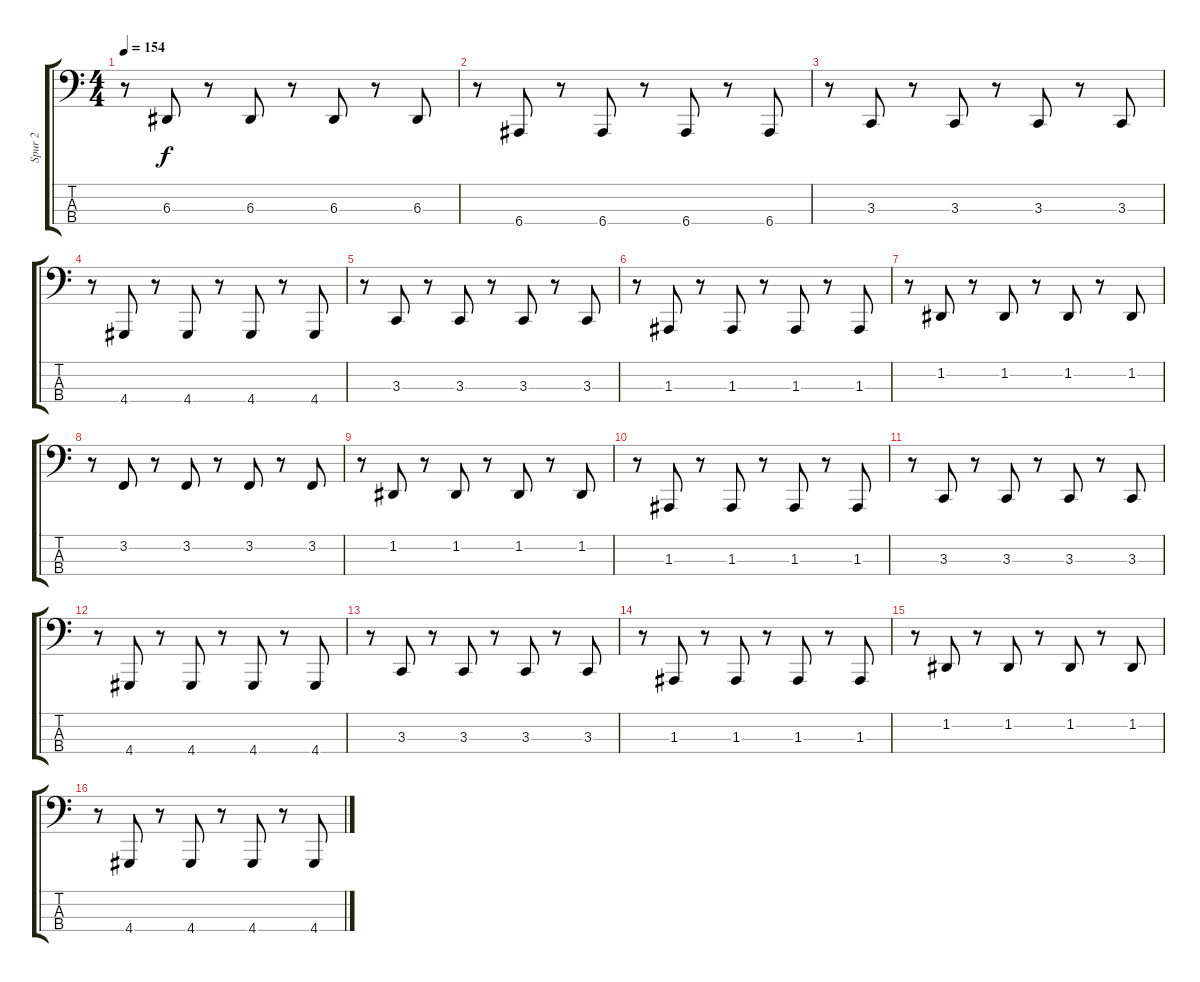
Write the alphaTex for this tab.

\track ("Spur 2" "Spur 2") {instrument acousticgrandpiano}
\staff {score tabs}
\tuning (G2 D2 A1 E1) {hide}
\ts (4 4)
\tempo 154
\clef f4
\ks c
r.8{dy f} 6.3.8 r.8 6.3.8 r.8 6.3.8 r.8 6.3.8 |
r.8 6.4.8 r.8 6.4.8 r.8 6.4.8 r.8 6.4.8 |
r.8 3.3.8 r.8 3.3.8 r.8 3.3.8 r.8 3.3.8 |
r.8 4.4.8 r.8 4.4.8 r.8 4.4.8 r.8 4.4.8 |
r.8 3.3.8 r.8 3.3.8 r.8 3.3.8 r.8 3.3.8 |
r.8 1.3.8 r.8 1.3.8 r.8 1.3.8 r.8 1.3.8 |
r.8 1.2.8 r.8 1.2.8 r.8 1.2.8 r.8 1.2.8 |
r.8 3.2.8 r.8 3.2.8 r.8 3.2.8 r.8 3.2.8 |
r.8 1.2.8 r.8 1.2.8 r.8 1.2.8 r.8 1.2.8 |
r.8 1.3.8 r.8 1.3.8 r.8 1.3.8 r.8 1.3.8 |
r.8 3.3.8 r.8 3.3.8 r.8 3.3.8 r.8 3.3.8 |
r.8 4.4.8 r.8 4.4.8 r.8 4.4.8 r.8 4.4.8 |
r.8 3.3.8 r.8 3.3.8 r.8 3.3.8 r.8 3.3.8 |
r.8 1.3.8 r.8 1.3.8 r.8 1.3.8 r.8 1.3.8 |
r.8 1.2.8 r.8 1.2.8 r.8 1.2.8 r.8 1.2.8 |
r.8 4.4.8 r.8 4.4.8 r.8 4.4.8 r.8 4.4.8
